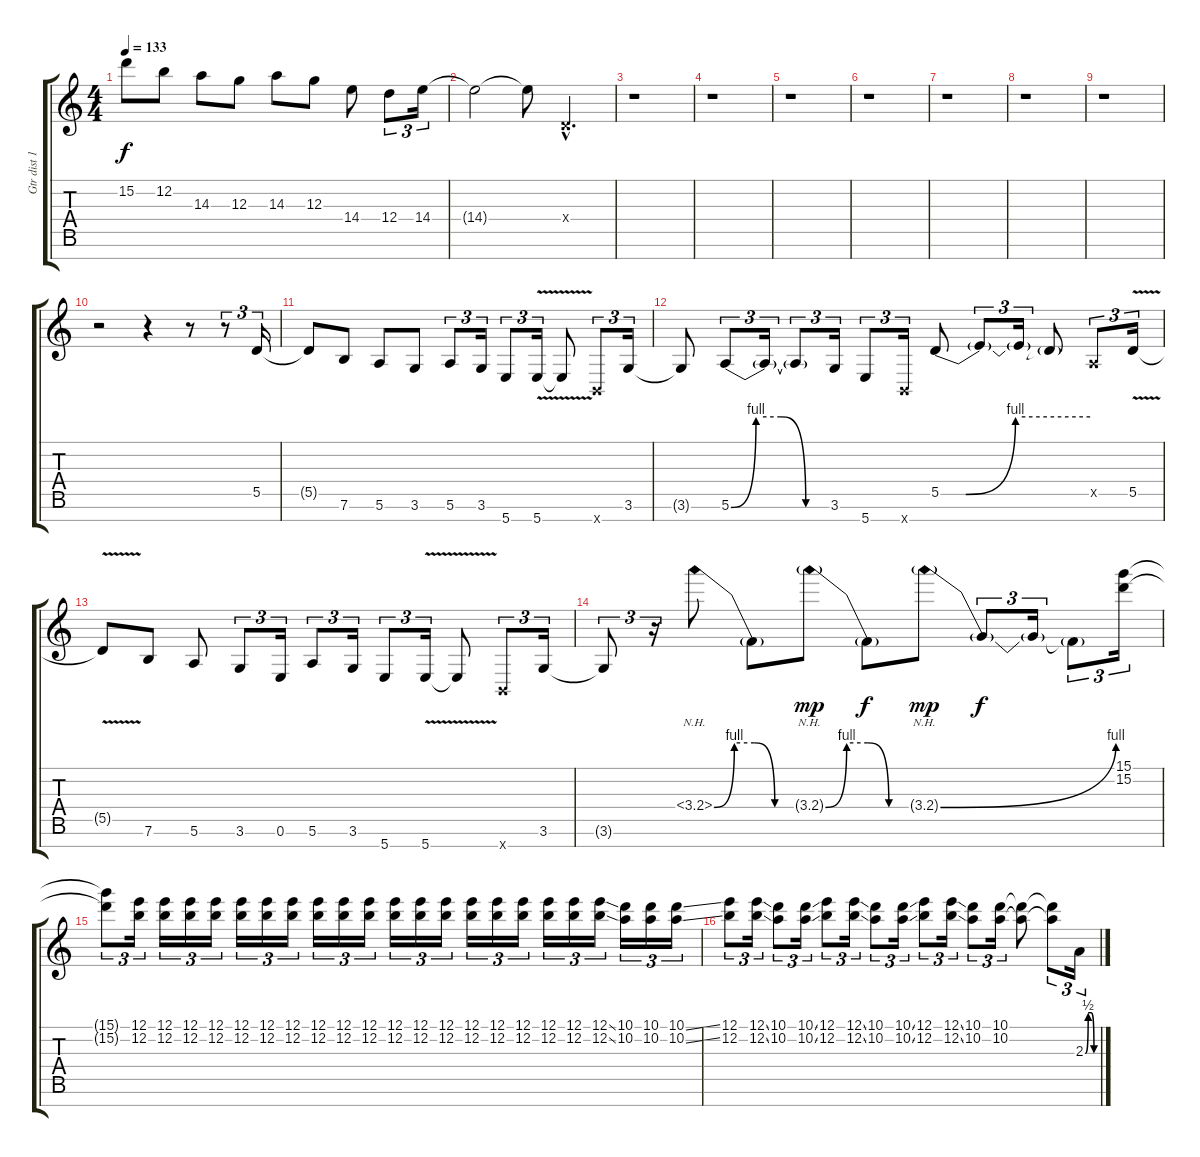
\track ("Gtr dist 1" "Gtr dist 1") {instrument distortionguitar}
\staff {score tabs}
\tuning (E4 B3 G3 D3 A2 E2 B1) {hide}
\ts (4 4)
\tempo 133
\clef g2
\ks c
15.2{t}.8{dy f} 12.2.8 14.3.8 12.3.8 14.3.8 12.3.8 14.4.8 12.4.8{tu (3 2)} 14.4.16{tu (3 2)} |
14.4{t}.2 14.4{t}.8 0.4{hac x}.4{d} |
r.1 |
r.1 |
r.1 |
r.1 |
r.1 |
r.1 |
r.1 |
r.2 r.4 r.8 r.8{tu (3 2)} 5.5.16{tu (3 2)} |
5.5{t}.8 7.6.8 5.6.8 3.6.8 5.6.8{tu (3 2)} 3.6.16{tu (3 2)} 5.7.8{tu (3 2)} 5.7{v}.16{tu (3 2)} 5.7{t}.8 0.7{x}.8{tu (3 2)} 3.6.16{tu (3 2)} |
3.6{t}.8 5.6{be (custom 0 0 15 4 30 4 45 0 60 0)}.8{tu (3 2)} 5.6{t}.16{tu (3 2)} 5.6{t}.8{tu (3 2)} 3.6.16{tu (3 2)} 5.7.8{tu (3 2)} 0.7{x}.16{tu (3 2)} 5.5{be (custom 0 0 10 0 30 4 60 4)}.8 5.5{t}.8{tu (3 2)} 5.5{t}.16{tu (3 2)} 5.5{t}.8 0.5{x}.8{tu (3 2)} 5.5{v}.16{tu (3 2)} |
5.5{t}.8 7.6.8 5.6.8 3.6.8{tu (3 2)} 0.6.16{tu (3 2)} 5.6.8{tu (3 2)} 3.6.16{tu (3 2)} 5.7.8{tu (3 2)} 5.7{v}.16{tu (3 2)} 5.7{t}.8 0.7{x}.8{tu (3 2)} 3.6.16{tu (3 2)} |
3.6{t}.8{tu (3 2)} r.16{tu (3 2)} 3.4{be (custom 0 0 15 4 30 4 45 0 60 0) nh}.8 3.4{t}.8 3.4{be (custom 0 0 15 4 30 4 45 0 60 0) nh g}.8{dy mp} 3.4{t}.8{dy f} 3.4{be (bend 0 0 60 4) nh g}.8{dy mp} 3.4{t}.8{tu (3 2) dy f} 3.4{t}.16{tu (3 2)} 3.4{t}.8{tu (3 2)} (15.1 15.2).16{tu (3 2)} |
(15.1{t} 15.2{t}).8{tu (3 2)} (12.1 12.2).16{tu (3 2)} (12.1 12.2).16{tu (3 2)} (12.1 12.2).16{tu (3 2)} (12.1 12.2).16{tu (3 2)} (12.1 12.2).16{tu (3 2)} (12.1 12.2).16{tu (3 2)} (12.1 12.2).16{tu (3 2)} (12.1 12.2).16{tu (3 2)} (12.1 12.2).16{tu (3 2)} (12.1 12.2).16{tu (3 2)} (12.1 12.2).16{tu (3 2)} (12.1 12.2).16{tu (3 2)} (12.1 12.2).16{tu (3 2)} (12.1 12.2).16{tu (3 2)} (12.1 12.2).16{tu (3 2)} (12.1 12.2).16{tu (3 2)} (12.1 12.2).16{tu (3 2)} (12.1 12.2).16{tu (3 2)} (12.1{ss} 12.2{ss}).16{tu (3 2)} (10.1 10.2).16{tu (3 2)} (10.1 10.2).16{tu (3 2)} (10.1{ss} 10.2{ss}).16{tu (3 2)} |
(12.1 12.2).8{tu (3 2)} (12.1{ss} 12.2{ss}).16{tu (3 2)} (10.1 10.2).8{tu (3 2)} (10.1{ss} 10.2{ss}).16{tu (3 2)} (12.1 12.2).8{tu (3 2)} (12.1{ss} 12.2{ss}).16{tu (3 2)} (10.1 10.2).8{tu (3 2)} (10.1{ss} 10.2{ss}).16{tu (3 2)} (12.1 12.2).8{tu (3 2)} (12.1{ss} 12.2{ss}).16{tu (3 2)} (10.1 10.2).8{tu (3 2)} (10.1 10.2).16{tu (3 2)} (10.1{t} 10.2{t}).8 (10.1{t} 10.2{t}).8{tu (3 2)} 2.3{be (custom 0 0 15 2 30 2 45 0 60 0)}.16{tu (3 2)}
